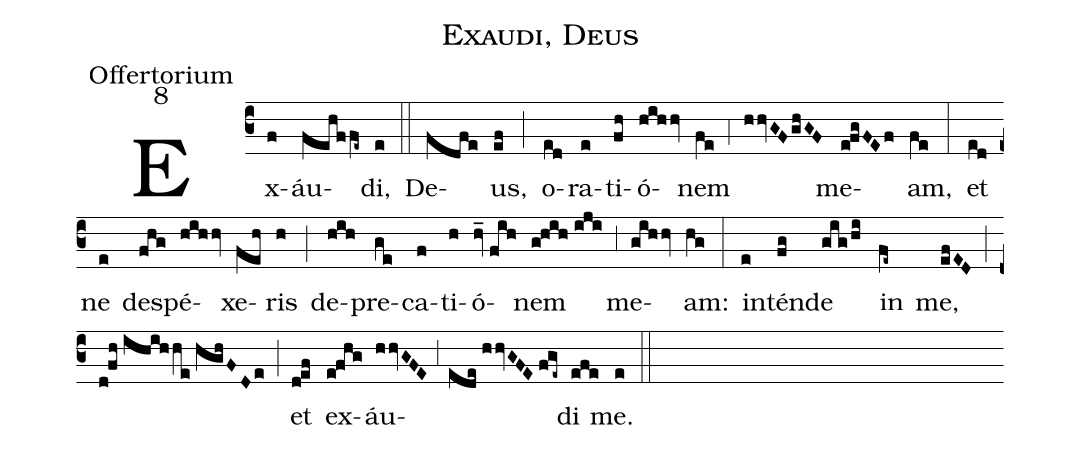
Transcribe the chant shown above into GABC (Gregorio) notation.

name:Exaudi, Deus;
office-part:Offertorium;
mode:8;
%%
(c3) Ex(f)áu(fehffe~)di,(e) (::)
De(fdfe)us,(ef) (;) o(ed)ra(e)ti(fh)ó(hihhv)nem(fe) (,4) (hhvGF/ghGF) me(e!fgFEf)am,(fe) (:)
et(ed) ne(e) de(fhg)spé(hihhv)xe(feh)ris(h) (;) de(hih)pre(ge)ca(f)ti(h)ó(hv_//fih)nem(g!hih//iji) (,3) me(gihhv)am:(hg) (:)
in(e)tén(fg)de(gig/hi) in(fe~) me,(efED) (;) (d!fh//ihihhe//hghFDe) (;) et(d!ef) ex(e!fhg)áu(hhvGFE,3ede//hhvGFE//fge~)di(efe) me.(e) (::)
